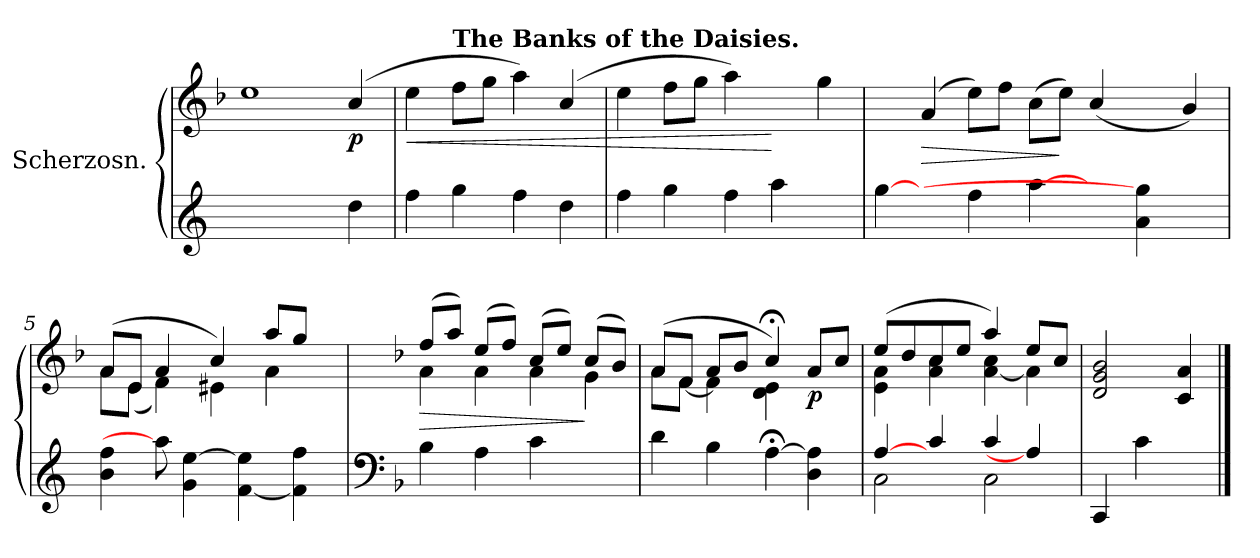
**kern	**kern	**dynam
*part1	*part1	*part1
*staff2	*staff1	*staff1/2
*I"Scherzosn.	*	*
*	*clefG3	*
*	*k[b-]	*
=1	=1	=1
1ryy	1cc	.
!	!	!LO:DY:b
4dd\	(>4a/	p
=2	=2	=2
!	!	!LO:HP:b
4ff\	4cc\	<
!	!LO:TX:a:B:t=The Banks of the Daisies.	!
4gg\	8dd\L	.
.	8ee\J	.
4ff\	4ff\)	.
4dd\	(>4a/	.
=3	=3	=3
4ff\	4cc\	.
4gg\	8dd\L	.
.	8ee\J	.
4ff\	4ff\)	.
4aa\	4ryy	[
4ryy	4ee\	.
=4	=4	=4
*^	*	*
[>4gg\	2ryy	4ryy	.
!	!	!	!LO:HP:b
1ryy	.	(>4f/	>
.	4ff\	8cc\L)	.
.	.	8dd\J	.
.	[4aa\	(>8a\L	.
.	.	8cc\J)	]
.	4ryy	(>4a/	.
4a\ 4gg\]	2ryy	4ryy	.
4ryy	.	4g/)	.
*v	*v	*	*
=5	=5	=5
*	*^	*
4b\ 4ff\	(>8f/L	8f\L	.
.	8c/J	(<8c\J	.
8aa\]	4f/	4d\)	.
4g\ [>4ee\	.	.	.
.	4a/)	4c#X\	.
[<4f\ 4ee\]	.	.	.
.	8ff/L	4f\	.
4f\] 4ff\	8ee/J	.	.
.	8ryy	8ryy	.
!!LO:LB:g=z	!!
=6	=6	=6	=6
*clefF4	*	*	*
*k[b-]	*k[b-]	*	*
!	!	!	!LO:HP:b
4B-\	(>8dd/L	4f\	>
.	8ff/J)	.	.
4A\	(>8cc/L	4f\	.
.	8dd/J)	.	.
4c\	(>8a/L	4f\	.
.	8cc/J)	.	.
4ryy	(>8a/L	4e\	]
.	8g/J)	.	.
=7	=7	=7	=7
4d\	(>8f/L	8f\L	.
.	8d/J	[<8d\J	.
4B-\	8f/L	4d\]	.
.	8g/J	.	.
[>4A;<\	4a;</)	4B-\ 4c\	.
!	!	!	!LO:DY:b
4D\ 4A\]	8f/L	4ryy	p
.	8a/J	.	.
=8	=8	=8	=8
*^	*	*	*
[>4A/	2C\	(>8cc/L	4c\ 4f\	.
.	.	8b-/	.	.
4c/	.	8a/	4f\ 4a\	.
.	.	8cc/J	.	.
4c/	2C\	4ff/)	[<4f\ 4a\	.
4A/]	.	8cc/L	4f\]	.
.	.	8a/J	.	.
*v	*v	*	*	*
*	*v	*v	*
=9	=9	=9
4CC/	2B-/ 2e/ 2g/	.
4c\	.	.
4ryy	4A/ 4f/	.
==	==	==
*-	*-	*-
